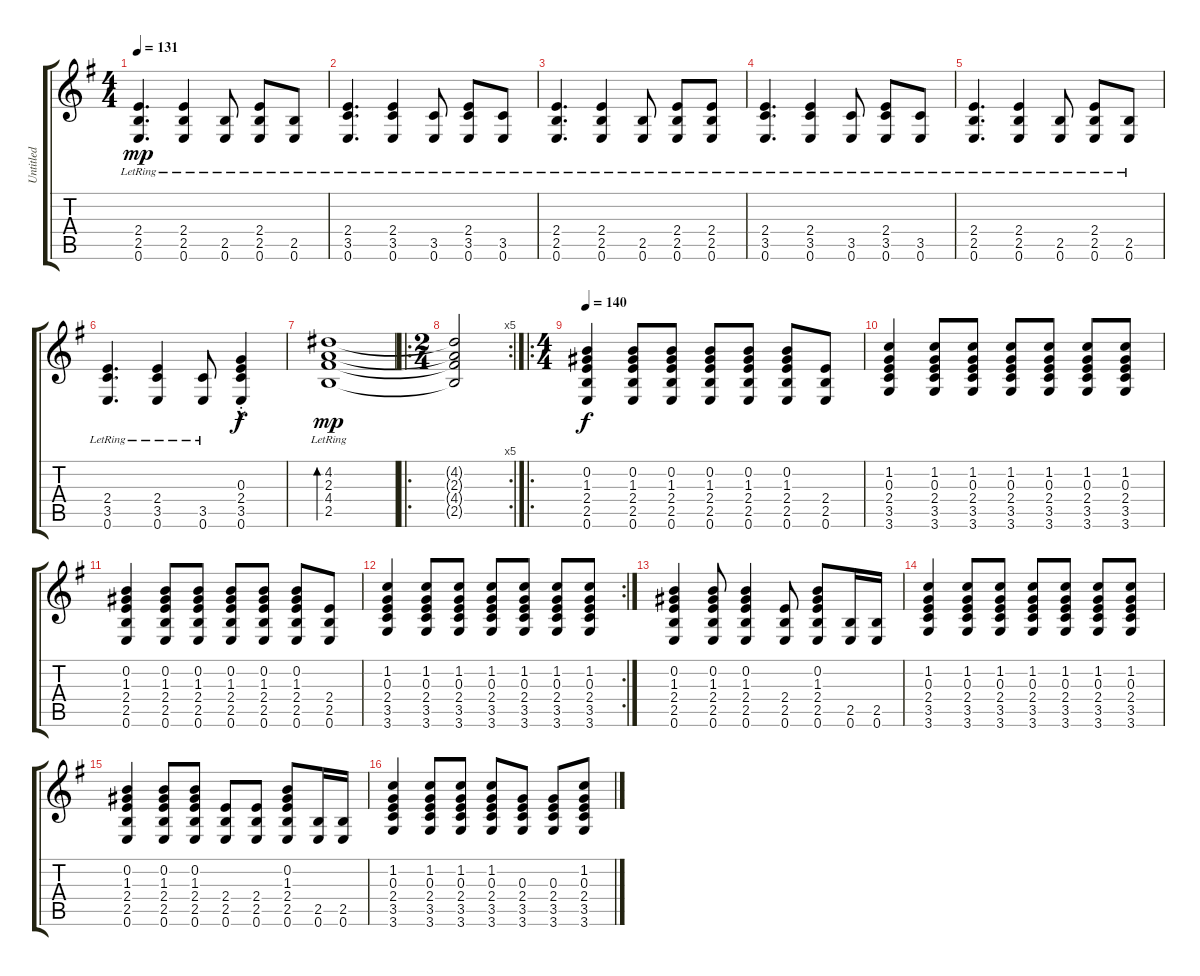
\track ("Untitled" "Untitled") {instrument acousticguitarsteel}
\staff {score tabs}
\tuning (E4 B3 G3 D3 A2 E2) {hide}
\ts (4 4)
\tempo 131
\clef g2
\ks g
(2.4{lr} 2.5{lr} 0.6{lr}).4{d dy mp} (2.4{lr} 2.5{lr} 0.6{lr}).4 (2.5{lr} 0.6{lr}).8 (2.4{lr} 2.5{lr} 0.6{lr}).8 (2.5{lr} 0.6{lr}).8 |
(2.4{lr} 3.5{lr} 0.6{lr}).4{d} (2.4{lr} 3.5{lr} 0.6{lr}).4 (3.5{lr} 0.6{lr}).8 (2.4{lr} 3.5{lr} 0.6{lr}).8 (3.5{lr} 0.6{lr}).8 |
(2.4{lr} 2.5{lr} 0.6{lr}).4{d} (2.4{lr} 2.5{lr} 0.6{lr}).4 (2.5{lr} 0.6{lr}).8 (2.4{lr} 2.5{lr} 0.6{lr}).8 (2.4{lr} 2.5{lr} 0.6{lr}).8 |
(2.4{lr} 3.5{lr} 0.6{lr}).4{d} (2.4{lr} 3.5{lr} 0.6{lr}).4 (3.5{lr} 0.6{lr}).8 (2.4{lr} 3.5{lr} 0.6{lr}).8 (3.5{lr} 0.6{lr}).8 |
(2.4{lr} 2.5{lr} 0.6{lr}).4{d} (2.4{lr} 2.5{lr} 0.6{lr}).4 (2.5{lr} 0.6{lr}).8 (2.4{lr} 2.5{lr} 0.6{lr}).8 (2.5{lr} 0.6{lr}).8 |
(2.4{lr} 3.5{lr} 0.6{lr}).4{d} (2.4{lr} 3.5{lr} 0.6{lr}).4 (3.5{lr} 0.6{lr}).8 (0.3{hac st} 2.4{hac st} 3.5{hac st} 0.6{hac st}).4{dy f} |
(4.2{lr} 2.3{lr} 4.4{lr} 2.5{lr}).1{bd 30 dy mp} |
\ro
\rc 5
\ts (2 4)
(4.2{t} 2.3{t} 4.4{t} 2.5{t}).2 |
\ro
\ts (4 4)
\tempo 140
(0.2 1.3 2.4 2.5 0.6).4{dy f} (0.2 1.3 2.4 2.5 0.6).8 (0.2 1.3 2.4 2.5 0.6).8 (0.2 1.3 2.4 2.5 0.6).8 (0.2 1.3 2.4 2.5 0.6).8 (0.2 1.3 2.4 2.5 0.6).8 (2.4 2.5 0.6).8 |
(1.2 0.3 2.4 3.5 3.6).4 (1.2 0.3 2.4 3.5 3.6).8 (1.2 0.3 2.4 3.5 3.6).8 (1.2 0.3 2.4 3.5 3.6).8 (1.2 0.3 2.4 3.5 3.6).8 (1.2 0.3 2.4 3.5 3.6).8 (1.2 0.3 2.4 3.5 3.6).8 |
(0.2 1.3 2.4 2.5 0.6).4 (0.2 1.3 2.4 2.5 0.6).8 (0.2 1.3 2.4 2.5 0.6).8 (0.2 1.3 2.4 2.5 0.6).8 (0.2 1.3 2.4 2.5 0.6).8 (0.2 1.3 2.4 2.5 0.6).8 (2.4 2.5 0.6).8 |
\rc 2
(1.2 0.3 2.4 3.5 3.6).4 (1.2 0.3 2.4 3.5 3.6).8 (1.2 0.3 2.4 3.5 3.6).8 (1.2 0.3 2.4 3.5 3.6).8 (1.2 0.3 2.4 3.5 3.6).8 (1.2 0.3 2.4 3.5 3.6).8 (1.2 0.3 2.4 3.5 3.6).8 |
(0.2 1.3 2.4 2.5 0.6).4 (0.2 1.3 2.4 2.5 0.6).8 (0.2 1.3 2.4 2.5 0.6).4 (2.4 2.5 0.6).8 (0.2 1.3 2.4 2.5 0.6).8 (2.5 0.6).16 (2.5 0.6).16 |
(1.2 0.3 2.4 3.5 3.6).4 (1.2 0.3 2.4 3.5 3.6).8 (1.2 0.3 2.4 3.5 3.6).8 (1.2 0.3 2.4 3.5 3.6).8 (1.2 0.3 2.4 3.5 3.6).8 (1.2 0.3 2.4 3.5 3.6).8 (1.2 0.3 2.4 3.5 3.6).8 |
(0.2 1.3 2.4 2.5 0.6).4 (0.2 1.3 2.4 2.5 0.6).8 (0.2 1.3 2.4 2.5 0.6).8 (2.4 2.5 0.6).8 (2.4 2.5 0.6).8 (0.2 1.3 2.4 2.5 0.6).8 (2.5 0.6).16 (2.5 0.6).16 |
(1.2 0.3 2.4 3.5 3.6).4 (1.2 0.3 2.4 3.5 3.6).8 (1.2 0.3 2.4 3.5 3.6).8 (1.2 0.3 2.4 3.5 3.6).8 (0.3 2.4 3.5 3.6).8 (0.3 2.4 3.5 3.6).8 (1.2 0.3 2.4 3.5 3.6).8
